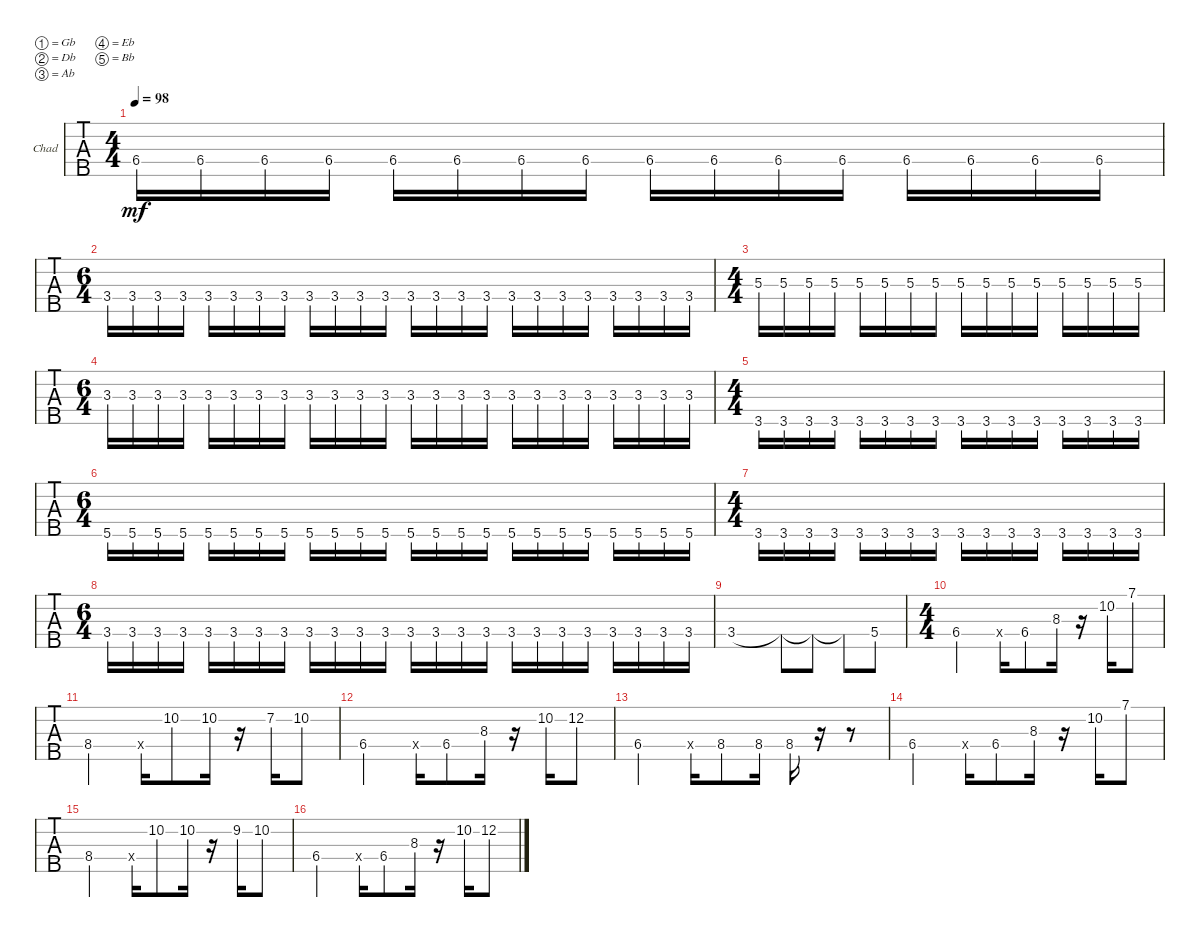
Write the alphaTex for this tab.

\defaultSystemsLayout 4
\bracketExtendMode groupsimilarinstruments
\firstSystemTrackNameOrientation horizontal
\otherSystemsTrackNameOrientation horizontal
\track ("Chad" "Chad") {instrument electricbassfinger}
\staff {tabs}
\tuning (Gb2 Db2 Ab1 Eb1 Bb0)
\ts (4 4)
\tempo 98
\clef f4
\ks c
6.4.16{dy mf} 6.4.16 6.4.16 6.4.16 6.4.16 6.4.16 6.4.16 6.4.16 6.4.16 6.4.16 6.4.16 6.4.16 6.4.16 6.4.16 6.4.16 6.4.16 |
\ts (6 4)
3.4.16 3.4.16 3.4.16 3.4.16 3.4.16 3.4.16 3.4.16 3.4.16 3.4.16 3.4.16 3.4.16 3.4.16 3.4.16 3.4.16 3.4.16 3.4.16 3.4.16 3.4.16 3.4.16 3.4.16 3.4.16 3.4.16 3.4.16 3.4.16 |
\ts (4 4)
5.3.16 5.3.16 5.3.16 5.3.16 5.3.16 5.3.16 5.3.16 5.3.16 5.3.16 5.3.16 5.3.16 5.3.16 5.3.16 5.3.16 5.3.16 5.3.16 |
\ts (6 4)
3.3.16 3.3.16 3.3.16 3.3.16 3.3.16 3.3.16 3.3.16 3.3.16 3.3.16 3.3.16 3.3.16 3.3.16 3.3.16 3.3.16 3.3.16 3.3.16 3.3.16 3.3.16 3.3.16 3.3.16 3.3.16 3.3.16 3.3.16 3.3.16 |
\ts (4 4)
3.5.16 3.5.16 3.5.16 3.5.16 3.5.16 3.5.16 3.5.16 3.5.16 3.5.16 3.5.16 3.5.16 3.5.16 3.5.16 3.5.16 3.5.16 3.5.16 |
\ts (6 4)
5.5.16 5.5.16 5.5.16 5.5.16 5.5.16 5.5.16 5.5.16 5.5.16 5.5.16 5.5.16 5.5.16 5.5.16 5.5.16 5.5.16 5.5.16 5.5.16 5.5.16 5.5.16 5.5.16 5.5.16 5.5.16 5.5.16 5.5.16 5.5.16 |
\ts (4 4)
3.5.16 3.5.16 3.5.16 3.5.16 3.5.16 3.5.16 3.5.16 3.5.16 3.5.16 3.5.16 3.5.16 3.5.16 3.5.16 3.5.16 3.5.16 3.5.16 |
\ts (6 4)
3.4.16 3.4.16 3.4.16 3.4.16 3.4.16 3.4.16 3.4.16 3.4.16 3.4.16 3.4.16 3.4.16 3.4.16 3.4.16 3.4.16 3.4.16 3.4.16 3.4.16 3.4.16 3.4.16 3.4.16 3.4.16 3.4.16 3.4.16 3.4.16 |
3.4.1 3.4{t}.8 3.4{t}.8 3.4{t}.8 5.4.8 |
\ts (4 4)
6.4.2 6.4{x}.16 6.4{st}.8 8.3.16 r.16 10.2.16 7.1.8 |
8.4.2 6.4{x}.16 10.2.8 10.2.16 r.16 7.2.16 10.2.8 |
6.4.2 6.4{x}.16 6.4{st}.8 8.3.16 r.16 10.2.16 12.2.8 |
6.4.2 6.4{x}.16 8.4{st}.8 8.4.16 8.4.16 r.16 r.8 |
6.4.2 6.4{x}.16 6.4{st}.8 8.3.16 r.16 10.2.16 7.1.8 |
8.4.2 6.4{x}.16 10.2.8 10.2.16 r.16 9.2.16 10.2.8 |
6.4.2 6.4{x}.16 6.4{st}.8 8.3.16 r.16 10.2.16 12.2.8
